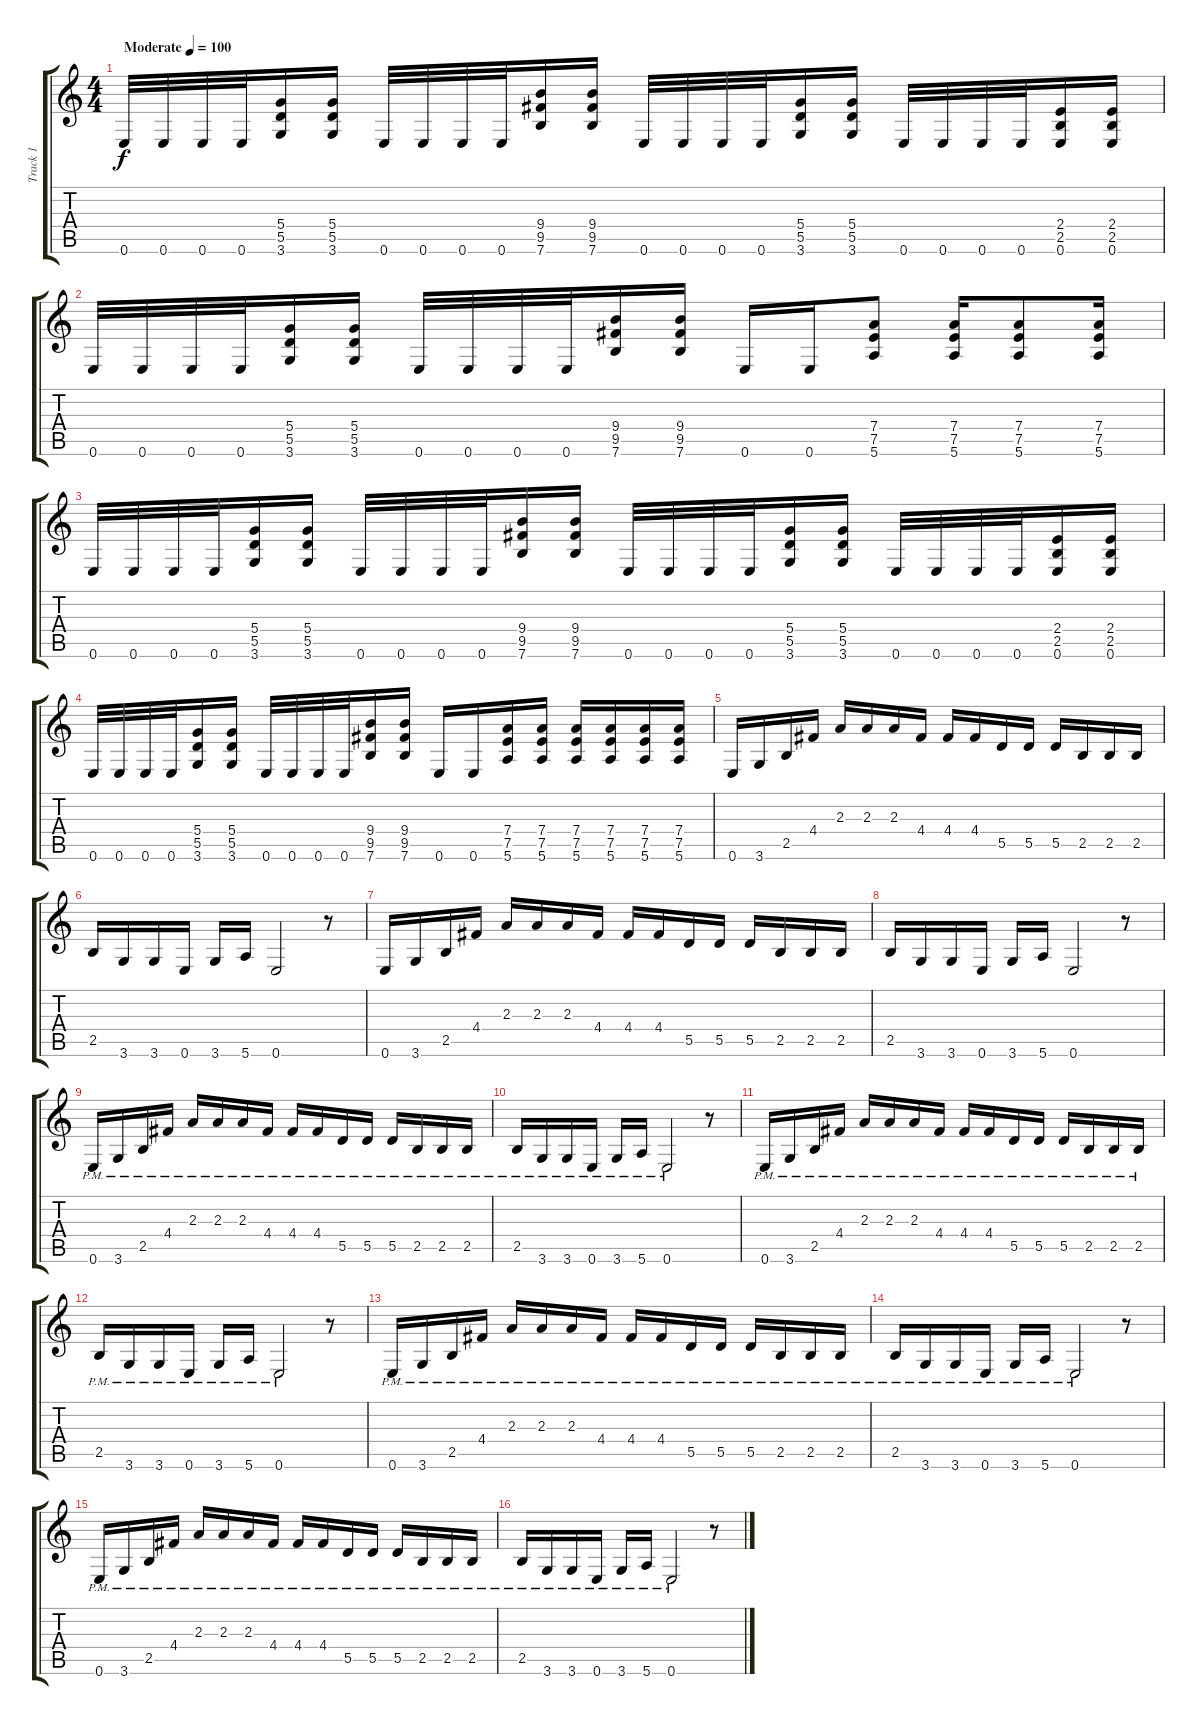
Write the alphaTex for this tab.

\track ("Track 1" "Track 1") {instrument overdrivenguitar}
\staff {score tabs}
\tuning (E4 B3 G3 D3 A2 E2) {hide}
\ts (4 4)
\tempo (100 "Moderate")
\clef g2
\ks c
0.6.32{dy f instrument overdrivenguitar} 0.6.32 0.6.32 0.6.32 (5.4 5.5 3.6).16 (5.4 5.5 3.6).16 0.6.32 0.6.32 0.6.32 0.6.32 (9.4 9.5 7.6).16 (9.4 9.5 7.6).16 0.6.32 0.6.32 0.6.32 0.6.32 (5.4 5.5 3.6).16 (5.4 5.5 3.6).16 0.6.32 0.6.32 0.6.32 0.6.32 (2.4 2.5 0.6).16 (2.4 2.5 0.6).16 |
0.6.32 0.6.32 0.6.32 0.6.32 (5.4 5.5 3.6).16 (5.4 5.5 3.6).16 0.6.32 0.6.32 0.6.32 0.6.32 (9.4 9.5 7.6).16 (9.4 9.5 7.6).16 0.6.16 0.6.16 (7.4 7.5 5.6).8 (7.4 7.5 5.6).16 (7.4 7.5 5.6).8 (7.4 7.5 5.6).16 |
0.6.32 0.6.32 0.6.32 0.6.32 (5.4 5.5 3.6).16 (5.4 5.5 3.6).16 0.6.32 0.6.32 0.6.32 0.6.32 (9.4 9.5 7.6).16 (9.4 9.5 7.6).16 0.6.32 0.6.32 0.6.32 0.6.32 (5.4 5.5 3.6).16 (5.4 5.5 3.6).16 0.6.32 0.6.32 0.6.32 0.6.32 (2.4 2.5 0.6).16 (2.4 2.5 0.6).16 |
0.6.32 0.6.32 0.6.32 0.6.32 (5.4 5.5 3.6).16 (5.4 5.5 3.6).16 0.6.32 0.6.32 0.6.32 0.6.32 (9.4 9.5 7.6).16 (9.4 9.5 7.6).16 0.6.16 0.6.16 (7.4 7.5 5.6).16 (7.4 7.5 5.6).16 (7.4 7.5 5.6).16 (7.4 7.5 5.6).16 (7.4 7.5 5.6).16 (7.4 7.5 5.6).16 |
0.6.16 3.6.16 2.5.16 4.4.16 2.3.16 2.3.16 2.3.16 4.4.16 4.4.16 4.4.16 5.5.16 5.5.16 5.5.16 2.5.16 2.5.16 2.5.16 |
2.5.16 3.6.16 3.6.16 0.6.16 3.6.16 5.6.16 0.6.2 r.8 |
0.6.16 3.6.16 2.5.16 4.4.16 2.3.16 2.3.16 2.3.16 4.4.16 4.4.16 4.4.16 5.5.16 5.5.16 5.5.16 2.5.16 2.5.16 2.5.16 |
2.5.16 3.6.16 3.6.16 0.6.16 3.6.16 5.6.16 0.6.2 r.8 |
0.6{pm}.16 3.6{pm}.16 2.5{pm}.16 4.4{pm}.16 2.3{pm}.16 2.3{pm}.16 2.3{pm}.16 4.4{pm}.16 4.4{pm}.16 4.4{pm}.16 5.5{pm}.16 5.5{pm}.16 5.5{pm}.16 2.5{pm}.16 2.5{pm}.16 2.5{pm}.16 |
2.5{pm}.16 3.6{pm}.16 3.6{pm}.16 0.6{pm}.16 3.6{pm}.16 5.6{pm}.16 0.6{pm}.2 r.8 |
0.6{pm}.16 3.6{pm}.16 2.5{pm}.16 4.4{pm}.16 2.3{pm}.16 2.3{pm}.16 2.3{pm}.16 4.4{pm}.16 4.4{pm}.16 4.4{pm}.16 5.5{pm}.16 5.5{pm}.16 5.5{pm}.16 2.5{pm}.16 2.5{pm}.16 2.5{pm}.16 |
2.5{pm}.16 3.6{pm}.16 3.6{pm}.16 0.6{pm}.16 3.6{pm}.16 5.6{pm}.16 0.6{pm}.2 r.8 |
0.6{pm}.16 3.6{pm}.16 2.5{pm}.16 4.4{pm}.16 2.3{pm}.16 2.3{pm}.16 2.3{pm}.16 4.4{pm}.16 4.4{pm}.16 4.4{pm}.16 5.5{pm}.16 5.5{pm}.16 5.5{pm}.16 2.5{pm}.16 2.5{pm}.16 2.5{pm}.16 |
2.5{pm}.16 3.6{pm}.16 3.6{pm}.16 0.6{pm}.16 3.6{pm}.16 5.6{pm}.16 0.6{pm}.2 r.8 |
0.6{pm}.16 3.6{pm}.16 2.5{pm}.16 4.4{pm}.16 2.3{pm}.16 2.3{pm}.16 2.3{pm}.16 4.4{pm}.16 4.4{pm}.16 4.4{pm}.16 5.5{pm}.16 5.5{pm}.16 5.5{pm}.16 2.5{pm}.16 2.5{pm}.16 2.5{pm}.16 |
2.5{pm}.16 3.6{pm}.16 3.6{pm}.16 0.6{pm}.16 3.6{pm}.16 5.6{pm}.16 0.6{pm}.2 r.8
